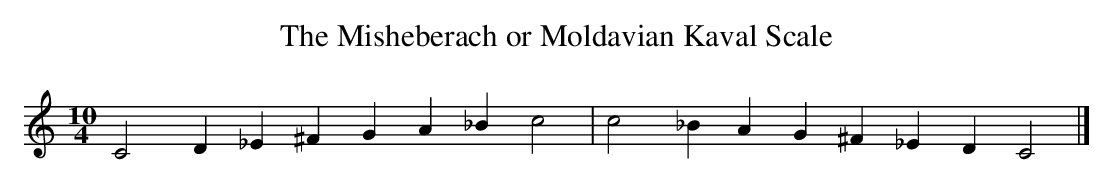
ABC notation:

X:1
T:The Misheberach or Moldavian Kaval Scale
M:10/4
L:1/4
K:C
C2  D _E ^F  G  A _B  c2 |\
c2 _B  A  G ^F _E  D  C2|]

In Turkish music misheberach is one form of the NIKRIZ makam (NAKRIZ in
Arabic), which may have the seventh either major or mixolydian, or major
on rising phrases and mixolydian on falling ones, as in this example,
quite similar to Alan Bern's Freylekhs:
